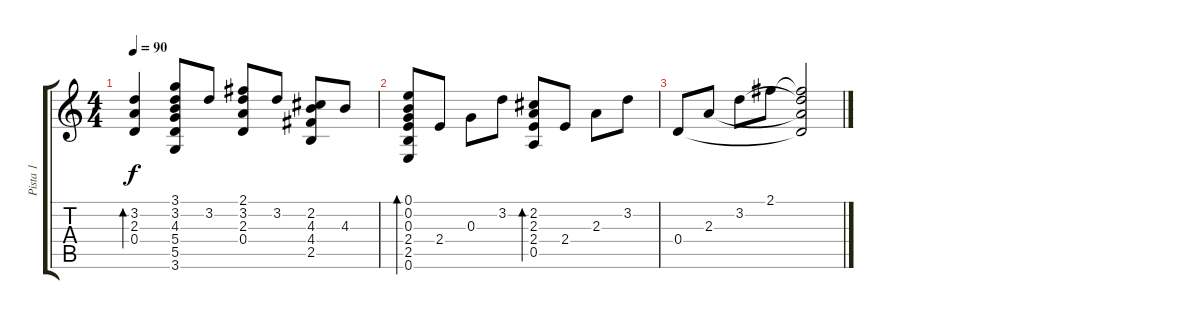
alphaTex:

\track ("Pista 1" "Pista 1") {instrument acousticguitarnylon}
\staff {score tabs}
\tuning (E4 B3 G3 D3 A2 E2) {hide}
\ts (4 4)
\tempo 90
\clef g2
\ks c
(3.2 2.3 0.4).4{bd 120 dy f} (3.1 3.2 4.3 5.4 5.5 3.6).8 3.2.8 (2.1 3.2 2.3 0.4).8 3.2.8 (2.2 4.3 4.4 2.5).8 4.3.8 |
(0.1 0.2 0.3 2.4 2.5 0.6).8{bd 120} 2.4.8 0.3.8 3.2.8 (2.2 2.3 2.4 0.5).8{bd 120} 2.4.8 2.3.8 3.2.8 |
0.4.8 2.3.8 3.2.8 2.1.8 (2.1{t} 3.2{t} 2.3{t} 0.4{t}).2
